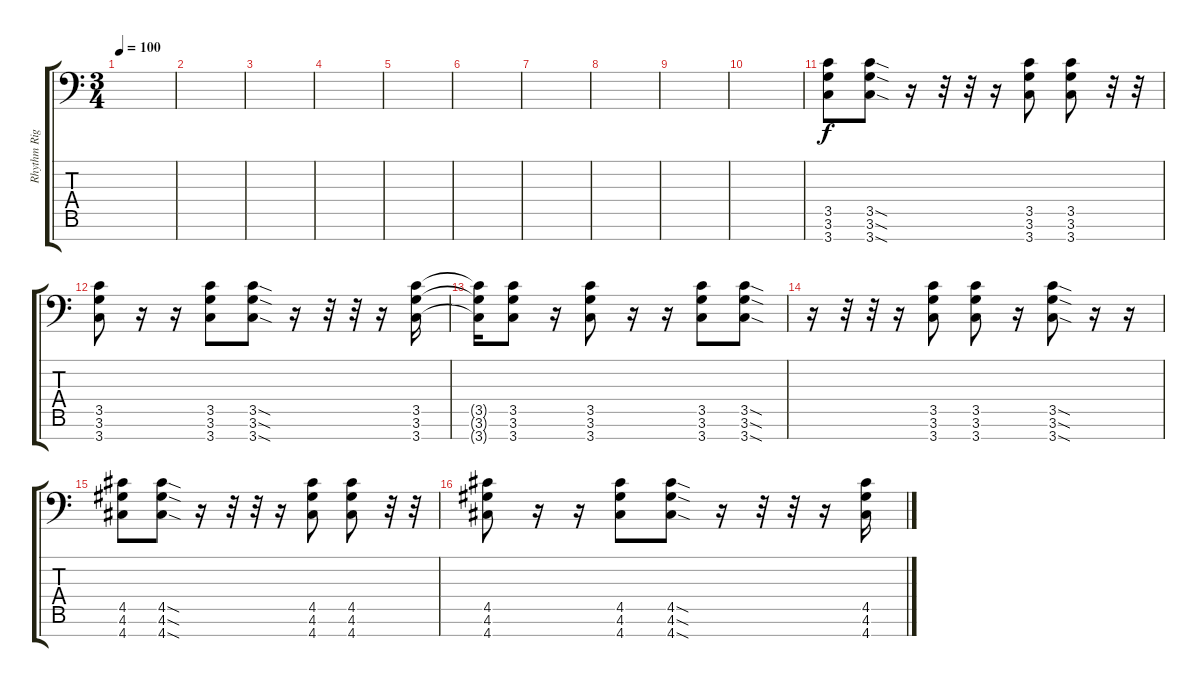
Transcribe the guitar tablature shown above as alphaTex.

\track ("Rhythm Right" "Rhythm Rig") {instrument distortionguitar}
\staff {score tabs}
\tuning (E4 B3 G3 D3 A2 E2 A1) {hide}
\ts (3 4)
\tempo 100
\clef f4
\ks c
|
|
|
|
|
|
|
|
|
|
(3.5 3.6 3.7).8 (3.5{sod} 3.6{sod} 3.7{sod}).8 r.16 r.32 r.32 r.16 (3.5 3.6 3.7).8 (3.5 3.6 3.7).8 r.32 r.32 |
(3.5 3.6 3.7).8 r.16 r.16 (3.5 3.6 3.7).8 (3.5{sod} 3.6{sod} 3.7{sod}).8 r.16 r.32 r.32 r.16 (3.5 3.6 3.7).16 |
(3.5{t} 3.6{t} 3.7{t}).16 (3.5 3.6 3.7).8 r.16 (3.5 3.6 3.7).8 r.16 r.16 (3.5 3.6 3.7).8 (3.5{sod} 3.6{sod} 3.7{sod}).8 |
r.16 r.32 r.32 r.16 (3.5 3.6 3.7).8 (3.5 3.6 3.7).8 r.16 (3.5{sod} 3.6{sod} 3.7{sod}).8 r.16 r.16 |
(4.5 4.6 4.7).8 (4.5{sod} 4.6{sod} 4.7{sod}).8 r.16 r.32 r.32 r.16 (4.5 4.6 4.7).8 (4.5 4.6 4.7).8 r.32 r.32 |
(4.5 4.6 4.7).8 r.16 r.16 (4.5 4.6 4.7).8 (4.5{sod} 4.6{sod} 4.7{sod}).8 r.16 r.32 r.32 r.16 (4.5 4.6 4.7).16
